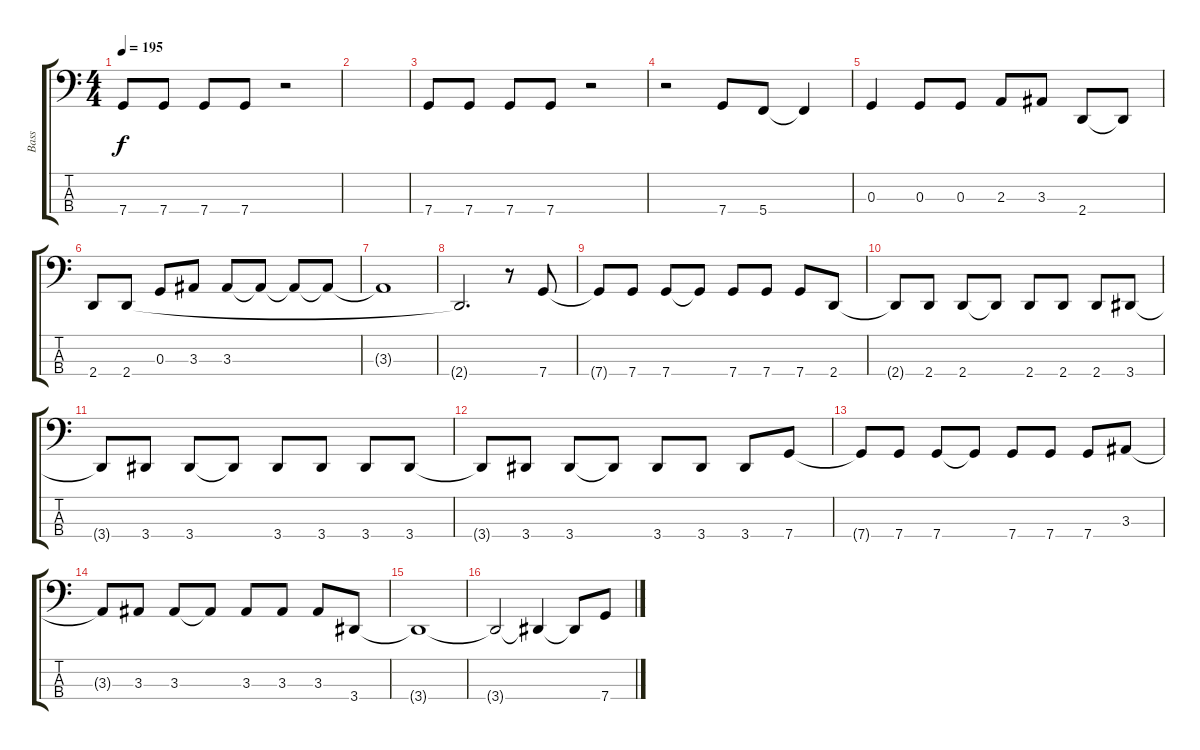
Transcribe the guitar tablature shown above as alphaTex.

\track ("Bass" "Bass") {instrument electricbassfinger}
\staff {score tabs}
\tuning (F2 C2 G1 C1) {hide}
\ts (4 4)
\tempo 195
\clef f4
\ks c
7.4.8{dy f} 7.4.8 7.4.8 7.4.8 r.2 |
|
7.4.8 7.4.8 7.4.8 7.4.8 r.2 |
r.2 7.4.8 5.4.8 5.4{t}.4 |
0.3.4 0.3.8 0.3.8 2.3.8 3.3.8 2.4.8 2.4{t}.8 |
2.4.8 2.4.8 0.3.8 3.3.8 3.3.8 3.3{t}.8 3.3{t}.8 3.3{t}.8 |
3.3{t}.1 |
2.4{t}.2{d} r.8 7.4.8 |
7.4{t}.8 7.4.8 7.4.8 7.4{t}.8 7.4.8 7.4.8 7.4.8 2.4.8 |
2.4{t}.8 2.4.8 2.4.8 2.4{t}.8 2.4.8 2.4.8 2.4.8 3.4.8 |
3.4{t}.8 3.4.8 3.4.8 3.4{t}.8 3.4.8 3.4.8 3.4.8 3.4.8 |
3.4{t}.8 3.4.8 3.4.8 3.4{t}.8 3.4.8 3.4.8 3.4.8 7.4.8 |
7.4{t}.8 7.4.8 7.4.8 7.4{t}.8 7.4.8 7.4.8 7.4.8 3.3.8 |
3.3{t}.8 3.3.8 3.3.8 3.3{t}.8 3.3.8 3.3.8 3.3.8 3.4.8 |
3.4{t}.1 |
3.4{t}.2 3.4{t}.4 3.4{t}.8 7.4.8
